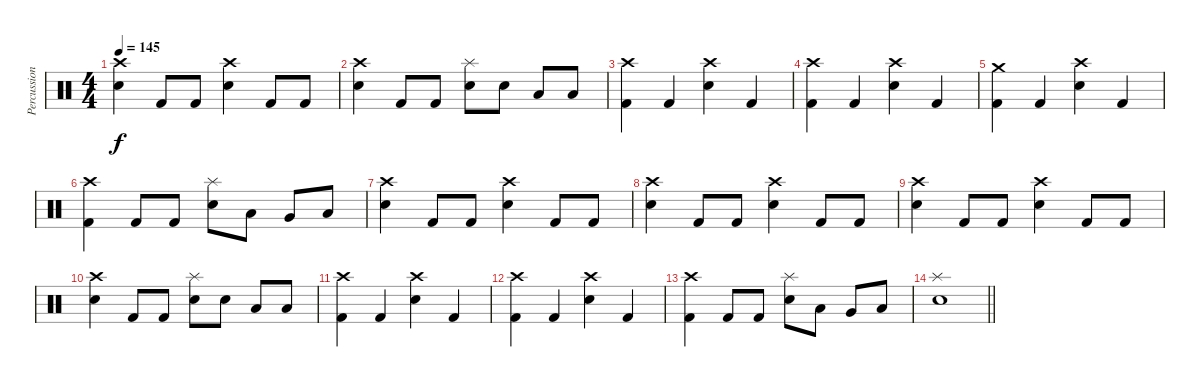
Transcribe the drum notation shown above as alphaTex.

\track ("Percussion" "Percussion") {instrument percussion}
\staff {score}
\articulation defaults
\ts (4 4)
\tempo 145
\clef neutral
\ks c
("Snare (hit) 2" "Crash high (hit)").4{dy f} "Kick (hit) 2".8 "Kick (hit) 2".8 ("Snare (hit) 2" "Crash high (hit)").4 "Kick (hit) 2".8 "Kick (hit) 2".8 |
("Snare (hit) 2" "Crash high (hit)").4 "Kick (hit) 2".8 "Kick (hit) 2".8 ("Snare (hit) 2" "Splash (hit)").8 "Snare (hit) 2".8 "Low Tom (hit)".8 "Low Tom (hit)".8 |
("Crash high (hit)" "Kick (hit) 2").4 "Kick (hit) 2".4 ("Crash high (hit)" "Snare (hit) 2").4 "Kick (hit) 2".4 |
("Crash high (hit)" "Kick (hit) 2").4 "Kick (hit) 2".4 ("Crash high (hit)" "Snare (hit) 2").4 "Kick (hit) 2".4 |
("Crash medium (hit)" "Kick (hit) 2").4 "Kick (hit) 2".4 ("Crash high (hit)" "Snare (hit) 2").4 "Kick (hit) 2".4 |
("Crash high (hit)" "Kick (hit) 2").4 "Kick (hit) 2".8 "Kick (hit) 2".8 ("Splash (hit)" "Snare (hit) 2").8 "Low Tom (hit)".8 "Very Low Tom (hit)".8 "Low Floor Tom (hit)".8 |
("Snare (hit) 2" "Crash high (hit)").4 "Kick (hit) 2".8 "Kick (hit) 2".8 ("Snare (hit) 2" "Crash high (hit)").4 "Kick (hit) 2".8 "Kick (hit) 2".8 |
("Snare (hit) 2" "Crash high (hit)").4 "Kick (hit) 2".8 "Kick (hit) 2".8 ("Snare (hit) 2" "Crash high (hit)").4 "Kick (hit) 2".8 "Kick (hit) 2".8 |
("Snare (hit) 2" "Crash high (hit)").4 "Kick (hit) 2".8 "Kick (hit) 2".8 ("Snare (hit) 2" "Crash high (hit)").4 "Kick (hit) 2".8 "Kick (hit) 2".8 |
("Snare (hit) 2" "Crash high (hit)").4 "Kick (hit) 2".8 "Kick (hit) 2".8 ("Snare (hit) 2" "Splash (hit)").8 "Snare (hit) 2".8 "Low Tom (hit)".8 "Low Tom (hit)".8 |
("Crash high (hit)" "Kick (hit) 2").4 "Kick (hit) 2".4 ("Crash high (hit)" "Snare (hit) 2").4 "Kick (hit) 2".4 |
("Crash high (hit)" "Kick (hit) 2").4 "Kick (hit) 2".4 ("Crash high (hit)" "Snare (hit) 2").4 "Kick (hit) 2".4 |
("Kick (hit) 2" "Crash high (hit)").4 "Kick (hit) 2".8 "Kick (hit) 2".8 ("Snare (hit) 2" "Splash (hit)").8 "Low Tom (hit)".8 "Very Low Tom (hit)".8 "Low Floor Tom (hit)".8 |
\barLineRight lightlight
("Splash (hit)" "Snare (hit) 2").1
